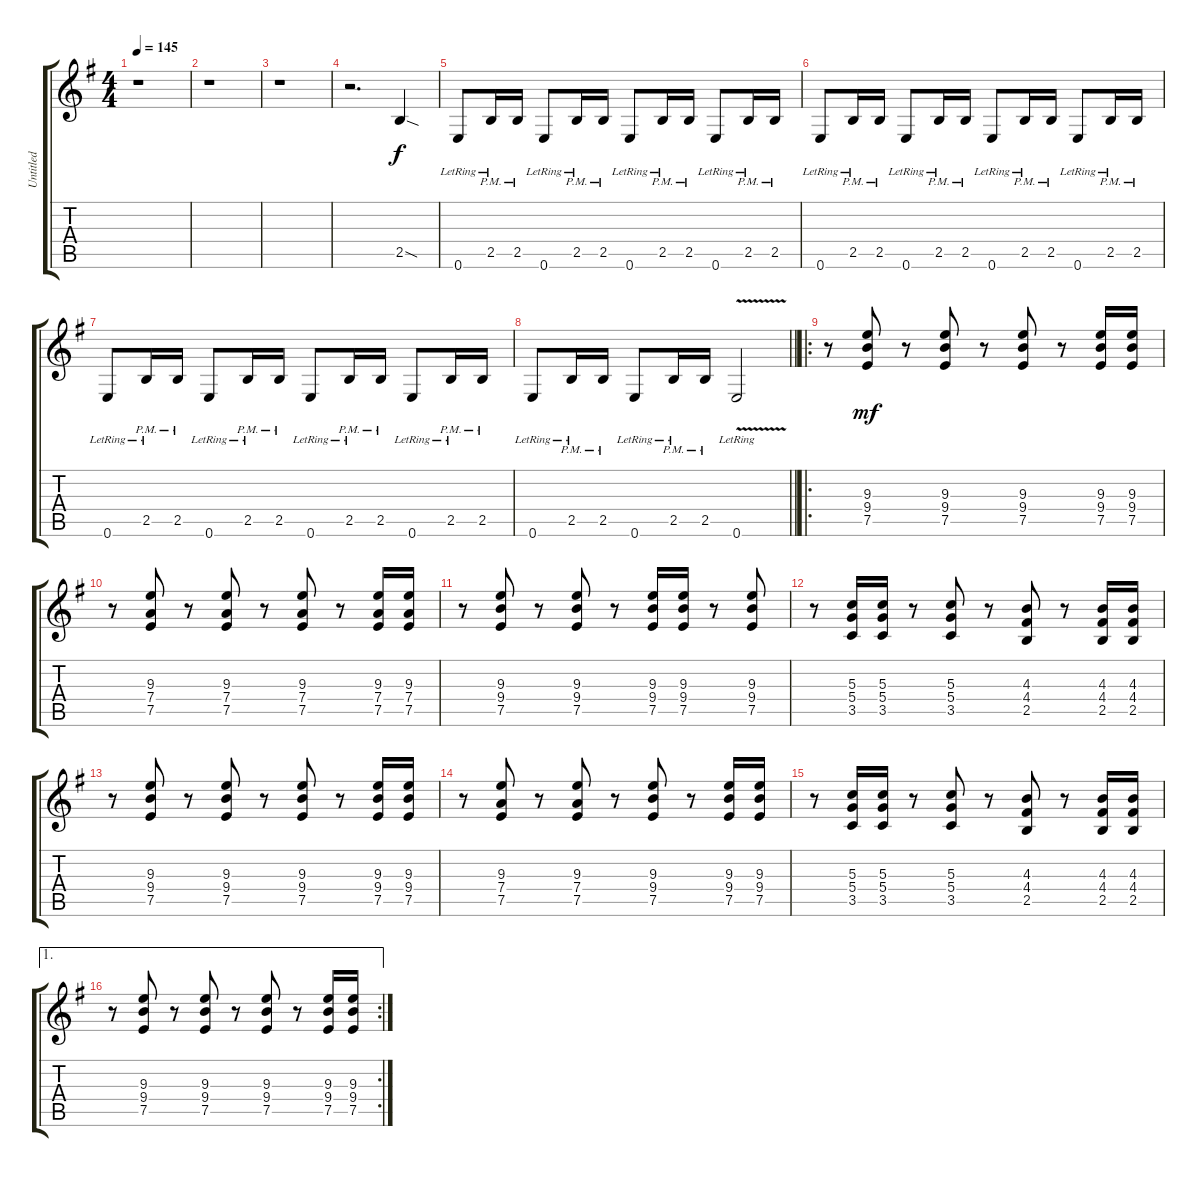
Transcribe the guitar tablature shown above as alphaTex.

\track ("Untitled" "Untitled") {instrument distortionguitar}
\staff {score tabs}
\tuning (E4 B3 G3 D3 A2 E2) {hide}
\ts (4 4)
\tempo 145
\clef g2
\ks g
r.1{dy f instrument distortionguitar} |
r.1 |
r.1 |
r.2{d} 2.5{sod}.4 |
0.6{lr}.8 2.5{pm lr}.16 2.5{pm}.16 0.6{lr}.8 2.5{pm lr}.16 2.5{pm}.16 0.6{lr}.8 2.5{pm lr}.16 2.5{pm}.16 0.6{lr}.8 2.5{pm lr}.16 2.5{pm}.16 |
0.6{lr}.8 2.5{pm lr}.16 2.5{pm}.16 0.6{lr}.8 2.5{pm lr}.16 2.5{pm}.16 0.6{lr}.8 2.5{pm lr}.16 2.5{pm}.16 0.6{lr}.8 2.5{pm lr}.16 2.5{pm}.16 |
0.6{lr}.8 2.5{pm lr}.16 2.5{pm}.16 0.6{lr}.8 2.5{pm lr}.16 2.5{pm}.16 0.6{lr}.8 2.5{pm lr}.16 2.5{pm}.16 0.6{lr}.8 2.5{pm lr}.16 2.5{pm}.16 |
\barLineRight lightlight
0.6{lr}.8 2.5{pm lr}.16 2.5{pm}.16 0.6{lr}.8 2.5{pm lr}.16 2.5{pm}.16 0.6{v lr}.2 |
\ro
r.8 (9.3 9.4 7.5).8{dy mf} r.8 (9.3 9.4 7.5).8 r.8 (9.3 9.4 7.5).8 r.8 (9.3 9.4 7.5).16 (9.3 9.4 7.5).16 |
r.8 (9.3 7.4 7.5).8 r.8 (9.3 7.4 7.5).8 r.8 (9.3 7.4 7.5).8 r.8 (9.3 7.4 7.5).16 (9.3 7.4 7.5).16 |
r.8 (9.3 9.4 7.5).8 r.8 (9.3 9.4 7.5).8 r.8 (9.3 9.4 7.5).16 (9.3 9.4 7.5).16 r.8 (9.3 9.4 7.5).8 |
r.8 (5.3 5.4 3.5).16 (5.3 5.4 3.5).16 r.8 (5.3 5.4 3.5).8 r.8 (4.3 4.4 2.5).8 r.8 (4.3 4.4 2.5).16 (4.3 4.4 2.5).16 |
r.8 (9.3 9.4 7.5).8 r.8 (9.3 9.4 7.5).8 r.8 (9.3 9.4 7.5).8 r.8 (9.3 9.4 7.5).16 (9.3 9.4 7.5).16 |
r.8 (9.3 7.4 7.5).8 r.8 (9.3 7.4 7.5).8 r.8 (9.3 9.4 7.5).8 r.8 (9.3 9.4 7.5).16 (9.3 9.4 7.5).16 |
r.8 (5.3 5.4 3.5).16 (5.3 5.4 3.5).16 r.8 (5.3 5.4 3.5).8 r.8 (4.3 4.4 2.5).8 r.8 (4.3 4.4 2.5).16 (4.3 4.4 2.5).16 |
\ae 1
\rc 2
r.8 (9.3 9.4 7.5).8 r.8 (9.3 9.4 7.5).8 r.8 (9.3 9.4 7.5).8 r.8 (9.3 9.4 7.5).16 (9.3 9.4 7.5).16
